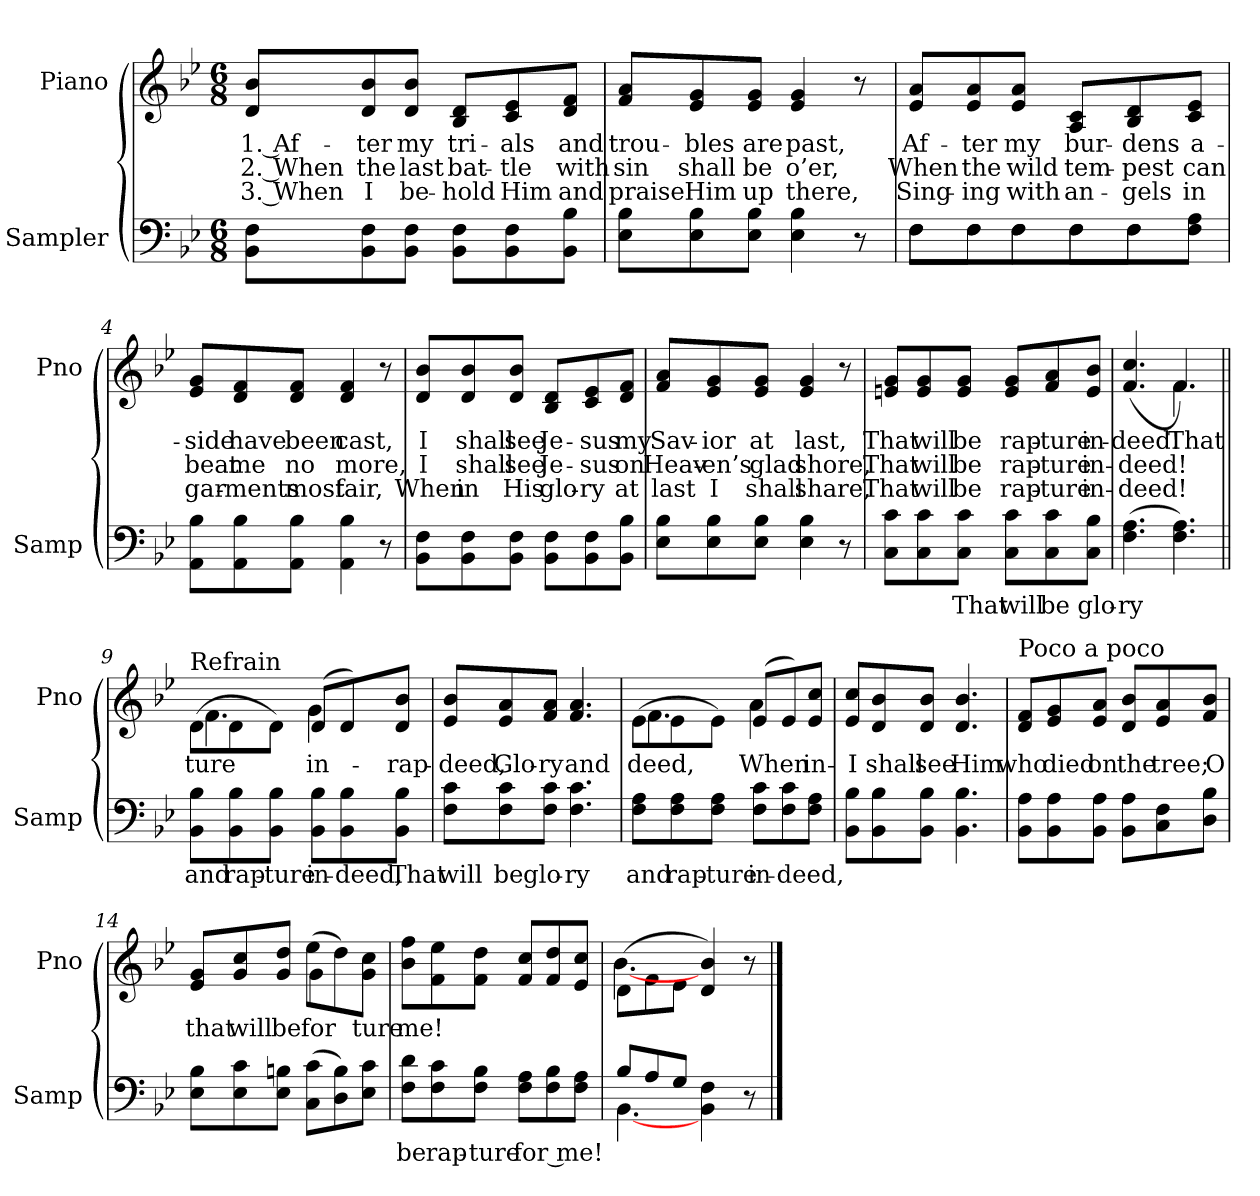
**kern	**text	**kern	**text	**text	**text
*part2	*part2	*part1	*part1	*part1	*part1
*staff2	*staff2	*staff1	*staff1	*staff1	*staff1
*I"Sampler	*	*I"Piano	*	*	*
*I'Samp	*	*I'Pno	*	*	*
*clefF4	*	*clefG2	*	*	*
*k[b-e-]	*	*k[b-e-]	*	*	*
*B-:	*	*B-:	*	*	*
*M6/8	*	*M6/8	*	*	*
=1	=1	=1	=1	=1	=1
8BB-\ 8F\L	.	8d/ 8b-/L	1. Af-	2. When	3. When
8BB-\ 8F\	.	8d/ 8b-/	-ter	the	I
8BB-\ 8F\J	.	8d/ 8b-/J	my	last	be-
8BB-\ 8F\L	.	8B-/ 8d/L	tri-	bat-	-hold
8BB-\ 8F\	.	8c/ 8e-/	-als	-tle	Him
8BB-\ 8B-\J	.	8d/ 8f/J	and	with	and
=2	=2	=2	=2	=2	=2
8E-\ 8B-\L	.	8f/ 8a/L	trou-	sin	praise
8E-\ 8B-\	.	8e-/ 8g/	-bles	shall	Him
8E-\ 8B-\J	.	8e-/ 8g/J	are	be	up
4E- 4B-	.	4e- 4g	past,	o’er,	there,
8r	.	8r	.	.	.
=3	=3	=3	=3	=3	=3
*^	*	*	*	*	*
8F\L	8F\L	.	8e-/ 8a/L	Af-	When	Sing-
8F\	8F\J	.	8e-/ 8a/	-ter	the	-ing
8F\J	8F\L	.	8e-/ 8a/J	my	wild	with
8F\L	8F\	.	8A/ 8c/L	bur-	tem-	an-
8F\	8F\J	.	8B-/ 8d/	-dens	-pest	-gels
8F\ 8A\J	8ryy	.	8c/ 8e-/J	a-	can	in
*v	*v	*	*	*	*	*
=4	=4	=4	=4	=4	=4
8AA\ 8B-\L	.	8e-/ 8g/L	-side	beat	gar-
8AA\ 8B-\	.	8d/ 8f/	have	me	-ments
8AA\ 8B-\J	.	8d/ 8f/J	been	no	most
4AA 4B-	.	4d 4f	cast,	more,	fair,
8r	.	8r	.	.	.
=5	=5	=5	=5	=5	=5
8BB-\ 8F\L	.	8d/ 8b-/L	I	I	When
8BB-\ 8F\	.	8d/ 8b-/	shall	shall	in
8BB-\ 8F\J	.	8d/ 8b-/J	see	see	His
8BB-\ 8F\L	.	8B-/ 8d/L	Je-	Je-	glo-
8BB-\ 8F\	.	8c/ 8e-/	-sus	-sus	-ry
8BB-\ 8B-\J	.	8d/ 8f/J	my	on	at
=6	=6	=6	=6	=6	=6
8E-\ 8B-\L	.	8f/ 8a/L	Sav-	Heav-	last
8E-\ 8B-\	.	8e-/ 8g/	-ior	-en’s	I
8E-\ 8B-\J	.	8e-/ 8g/J	at	glad	shall
4E- 4B-	.	4e- 4g	last,	shore,	share,
8r	.	8r	.	.	.
=7	=7	=7	=7	=7	=7
8C\ 8c\L	.	8en/ 8g/L	That	That	That
8C\ 8c\	.	8e/ 8g/	will	will	will
8C\ 8c\J	That	8e/ 8g/J	be	be	be
8C\ 8c\L	will	8e/ 8g/L	rap-	rap-	rap-
8C\ 8c\	be	8f/ 8a/	-ture	-ture	-ture
8C\ 8B-\J	glo-	8e/ 8b-/J	in-	in-	in-
=8	=8	=8	=8	=8	=8
*	*	*^	*	*	*
(4.F 4.A	-ry	(4.f 4.cc	4.ryy	-deed!	-deed!	-deed!
4.F 4.A)	.	4.f/)	4.f	That	.	.
=9||	=9||	=9||	=9||	=9||	=9||	=9||
!	!	!LO:TX:t=Refrain	!	!	!	!
8BB-\ 8B-\L	and	(8d\L	4.f	-ture	.	.
8BB-\ 8B-\	rap-	8d\	.	.	.	.
8BB-\ 8B-\J	-ture	8d\J)	.	.	.	.
8BB-\ 8B-\L	in-	(8d/L	4g	in-	.	.
8BB-\ 8B-\	-deed,	8d/)	.	.	.	.
8BB-\ 8B-\J	That	8d/ 8b-/J	8ryy	rap-	.	.
*	*	*v	*v	*	*	*
=10	=10	=10	=10	=10	=10
8F\ 8c\L	will	8e-/ 8b-/L	-deed,	.	.
8F\ 8c\	be	8e-/ 8a/	Glo-	.	.
8F\ 8c\J	glo-	8f/ 8a/J	-ry	.	.
4.F 4.c	-ry	4.f 4.a	and	.	.
=11	=11	=11	=11	=11	=11
*	*	*^	*	*	*
8F\ 8A\L	and	(8e-\L	4.f	-deed,	.	.
8F\ 8A\	rap-	8e-\	.	.	.	.
8F\ 8A\J	-ture	8e-\J)	.	.	.	.
8F\ 8c\L	in-	(8e-/L	4a	When	.	.
8F\ 8c\	-deed,	8e-/)	.	.	.	.
8F\ 8A\J	.	8e-/ 8cc/J	8ryy	in-	.	.
*	*	*v	*v	*	*	*
=12	=12	=12	=12	=12	=12
8BB-\ 8B-\L	.	8e-/ 8cc/L	I	.	.
8BB-\ 8B-\	.	8d/ 8b-/	shall	.	.
8BB-\ 8B-\J	.	8d/ 8b-/J	see	.	.
4.BB- 4.B-	.	4.d 4.b-	Him	.	.
=13	=13	=13	=13	=13	=13
!	!	!LO:TX:t=Poco a poco	!	!	!
8BB-\ 8A\L	.	8d/ 8f/L	who	.	.
8BB-\ 8A\	.	8e-/ 8g/	died	.	.
8BB-\ 8A\J	.	8e-/ 8a/J	on	.	.
8BB-\ 8A\L	.	8d/ 8b-/L	the	.	.
8C\ 8F\	.	8e-/ 8a/	tree;	.	.
8D\ 8B-\J	.	8f/ 8b-/J	O	.	.
=14	=14	=14	=14	=14	=14
*	*	*^	*	*	*
8E-\ 8B-\L	.	8e-/ 8g/L	4.ryy	that	.	.
8E-\ 8c\	.	8g/ 8cc/	.	will	.	.
8E-\ 8Bn\J	.	8g/ 8dd/J	.	be	.	.
(8C\ 8c\L	.	(8ee-\L	4g	for	.	.
8D\ 8B\)	.	8dd\)	.	.	.	.
8E-\ 8c\J	.	8g\ 8cc\J	8ryy	-ture	.	.
*	*	*v	*v	*	*	*
=15	=15	=15	=15	=15	=15
8F\ 8d\L	be	8b-\ 8ff\L	me!	.	.
8F\ 8c\	rap-	8f\ 8ee-\	.	.	.
8F\ 8B-\J	-ture	8f\ 8dd\J	.	.	.
8F\ 8A\L	for me!	8f/ 8cc/L	.	.	.
8F\ 8B-\	.	8f/ 8dd/	.	.	.
8F\ 8A\J	.	8e-/ 8cc/J	.	.	.
=16	=16	=16	=16	=16	=16
*^	*	*^	*	*	*
8B-/L	[4.BB-	.	(8d\L	[4.b-	.	.	.
8A/	.	.	8f\	.	.	.	.
8G/J	.	.	8e-\J	.	.	.	.
4BB- 4F	4.ryy	.	4d 4b-)	4.ryy	.	.	.
8r	.	.	8r	.	.	.	.
*v	*v	*	*	*	*	*	*
*	*	*v	*v	*	*	*
==	==	==	==	==	==
*-	*-	*-	*-	*-	*-
